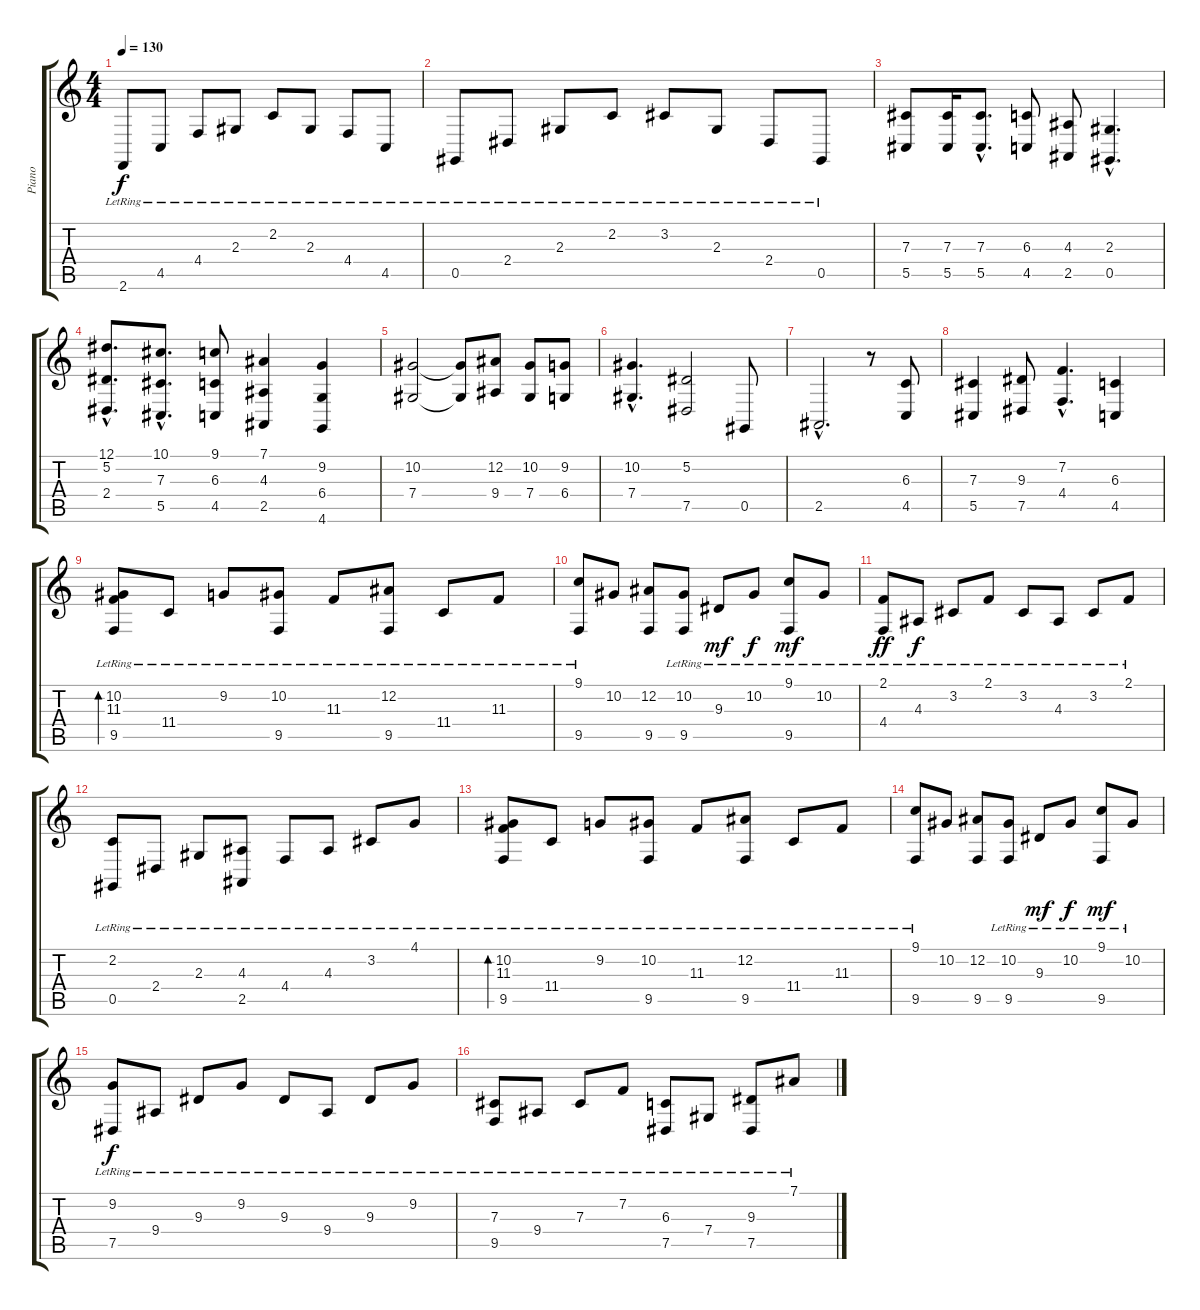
\track ("Piano" "Piano") {instrument brightacousticpiano}
\staff {score tabs}
\tuning (Eb4 Bb3 Gb3 Db3 Ab2 Eb2) {hide}
\ts (4 4)
\tempo 130
\clef g2
\ks c
2.6{lr}.8{dy f volume 13} 4.5{lr}.8 4.4{lr}.8 2.3{lr}.8 2.2{lr}.8 2.3{lr}.8 4.4{lr}.8 4.5{lr}.8 |
0.5{lr}.8 2.4{lr}.8 2.3{lr}.8 2.2{lr}.8 3.2{lr}.8 2.3{lr}.8 2.4{lr}.8 0.5{lr}.8 |
(7.3 5.5).8 (7.3 5.5).16 (7.3{hac} 5.5{hac}).8{d} (6.3 4.5).8 (4.3 2.5).8 (2.3{hac} 0.5{hac}).4{d} |
(12.1{hac} 5.2{hac} 2.4{hac}).8{d} (10.1{hac} 7.3{hac} 5.5{hac}).8{d} (9.1 6.3 4.5).8 (7.1 4.3 2.5).4 (9.2 6.4 4.6).4 |
(10.2 7.4).2{volume 15} (10.2{t} 7.4{t}).8 (12.2 9.4).8 (10.2 7.4).8 (9.2 6.4).8 |
(10.2{hac} 7.4{hac}).4{d} (5.2 7.5).2 0.5.8 |
2.5{hac}.2{d} r.8 (6.3 4.5).8 |
(7.3 5.5).4 (9.3 7.5).8 (7.2{hac} 4.4{hac}).4{d} (6.3 4.5).4 |
(10.2{lr} 11.3{lr} 9.5{lr}).8{bd 120 volume 13} 11.4{lr}.8 9.2{lr}.8 (10.2{lr} 9.5{lr}).8 11.3{lr}.8 (12.2{lr} 9.5{lr}).8 11.4{lr}.8 11.3{lr}.8 |
(9.1{lr} 9.5{lr}).8 10.2.8 (12.2 9.5).8 (10.2{lr} 9.5{lr}).8 9.3{lr}.8{dy mf} 10.2{lr}.8{dy f} (9.1{lr} 9.5{lr}).8{dy mf} 10.2{lr}.8 |
(2.1{lr} 4.4{lr}).8{dy ff} 4.3{lr}.8{dy f} 3.2{lr}.8 2.1{lr}.8 3.2{lr}.8 4.3{lr}.8 3.2{lr}.8 2.1{lr}.8 |
(2.2{lr} 0.5{lr}).8 2.4{lr}.8 2.3{lr}.8 (4.3{lr} 2.5{lr}).8 4.4{lr}.8 4.3{lr}.8 3.2{lr}.8 4.1{lr}.8 |
(10.2{lr} 11.3{lr} 9.5{lr}).8{bd 120} 11.4{lr}.8 9.2{lr}.8 (10.2{lr} 9.5{lr}).8 11.3{lr}.8 (12.2{lr} 9.5{lr}).8 11.4{lr}.8 11.3{lr}.8 |
(9.1{lr} 9.5{lr}).8 10.2.8 (12.2 9.5).8 (10.2{lr} 9.5{lr}).8 9.3{lr}.8{dy mf} 10.2{lr}.8{dy f} (9.1{lr} 9.5{lr}).8{dy mf} 10.2{lr}.8 |
(9.2{lr} 7.5{lr}).8{dy f} 9.4{lr}.8 9.3{lr}.8 9.2{lr}.8 9.3{lr}.8 9.4{lr}.8 9.3{lr}.8 9.2{lr}.8 |
(7.3{lr} 9.5{lr}).8 9.4{lr}.8 7.3{lr}.8 7.2{lr}.8 (6.3{lr} 7.5{lr}).8 7.4{lr}.8 (9.3{lr} 7.5{lr}).8 7.1{lr}.8
